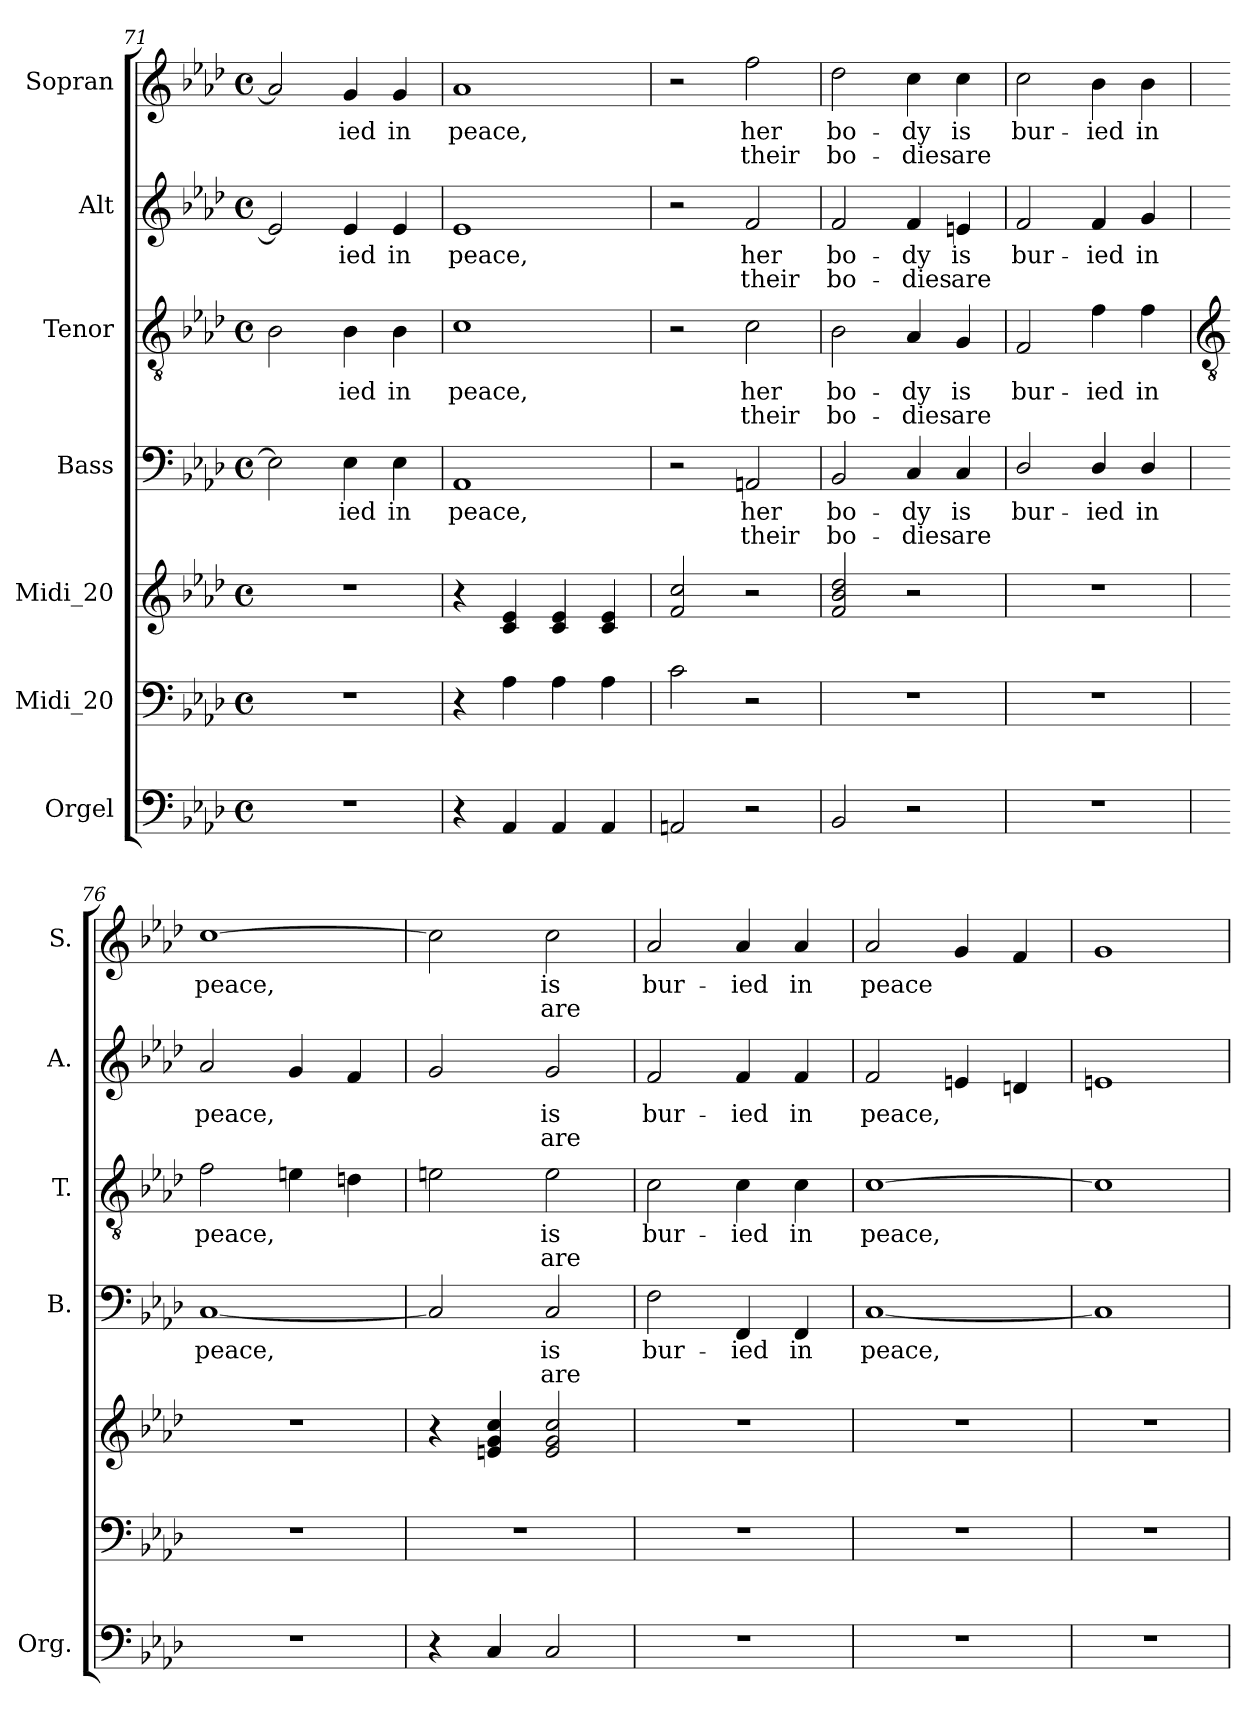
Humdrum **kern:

**kern	**kern	**kern	**kern	**text	**text	**kern	**text	**text	**kern	**text	**text	**kern	**text	**text
*part7	*part6	*part5	*part4	*part4	*part4	*part3	*part3	*part3	*part2	*part2	*part2	*part1	*part1	*part1
*staff7	*staff6	*staff5	*staff4	*staff4	*staff4	*staff3	*staff3	*staff3	*staff2	*staff2	*staff2	*staff1	*staff1	*staff1
*I"Orgel	*I"Midi_20	*I"Midi_20	*I"Bass	*	*	*I"Tenor	*	*	*I"Alt	*	*	*I"Sopran	*	*
*I'Org.	*	*	*I'B.	*	*	*I'T.	*	*	*I'A.	*	*	*I'S.	*	*
*clefF4	*clefF4	*clefG2	*clefF4	*	*	*clefGv2	*	*	*clefG2	*	*	*clefG2	*	*
*k[b-e-a-d-]	*k[b-e-a-d-]	*k[b-e-a-d-]	*k[b-e-a-d-]	*	*	*k[b-e-a-d-]	*	*	*k[b-e-a-d-]	*	*	*k[b-e-a-d-]	*	*
*A-:	*A-:	*A-:	*A-:	*	*	*A-:	*	*	*A-:	*	*	*A-:	*	*
*M4/4	*M4/4	*M4/4	*M4/4	*	*	*M4/4	*	*	*M4/4	*	*	*M4/4	*	*
*met(c)	*met(c)	*met(c)	*met(c)	*	*	*met(c)	*	*	*met(c)	*	*	*met(c)	*	*
=71	=71	=71	=71	=71	=71	=71	=71	=71	=71	=71	=71	=71	=71	=71
1r	1r	1r	2E-]	.	.	2B-	.	.	2e-]	.	.	2a-]	.	.
!	!	!	!	!LO:LY:b	!	!	!LO:LY:b	!	!	!LO:LY:b	!	!	!LO:LY:b	!
.	.	.	4E-	ied	.	4B-	ied	.	4e-	ied	.	4g	ied	.
!	!	!	!	!LO:LY:b	!	!	!LO:LY:b	!	!	!LO:LY:b	!	!	!LO:LY:b	!
.	.	.	4E-	in	.	4B-	in	.	4e-	in	.	4g	in	.
=72	=72	=72	=72	=72	=72	=72	=72	=72	=72	=72	=72	=72	=72	=72
!	!	!	!	!LO:LY:b	!	!	!LO:LY:b	!	!	!LO:LY:b	!	!	!LO:LY:b	!
4r	4r	4r	1AA-	peace,	.	1c	peace,	.	1e-	peace,	.	1a-	peace,	.
4AA-	4A-	4c 4e-	.	.	.	.	.	.	.	.	.	.	.	.
4AA-	4A-	4c 4e-	.	.	.	.	.	.	.	.	.	.	.	.
4AA-	4A-	4c 4e-	.	.	.	.	.	.	.	.	.	.	.	.
=73	=73	=73	=73	=73	=73	=73	=73	=73	=73	=73	=73	=73	=73	=73
2AAn	2c	2f 2cc	2r	.	.	2r	.	.	2r	.	.	2r	.	.
!	!	!	!	!LO:LY:b	!LO:LY:b	!	!LO:LY:b	!LO:LY:b	!	!LO:LY:b	!LO:LY:b	!	!LO:LY:b	!LO:LY:b
2r	2r	2r	2AAn	her	their	2c	her	their	2f	her	their	2ff	her	their
=74	=74	=74	=74	=74	=74	=74	=74	=74	=74	=74	=74	=74	=74	=74
!	!	!	!	!LO:LY:b	!LO:LY:b	!	!LO:LY:b	!LO:LY:b	!	!LO:LY:b	!LO:LY:b	!	!LO:LY:b	!LO:LY:b
2BB-	1r	2f 2b- 2dd-	2BB-	bo-	-bo-	2B-	bo-	-bo-	2f	bo-	-bo-	2dd-	bo-	-bo-
!	!	!	!	!LO:LY:b	!LO:LY:b	!	!LO:LY:b	!LO:LY:b	!	!LO:LY:b	!LO:LY:b	!	!LO:LY:b	!LO:LY:b
2r	.	2r	4C	-dy	dies	4A-	-dy	dies	4f	-dy	dies	4cc	-dy	dies
!	!	!	!	!LO:LY:b	!LO:LY:b	!	!LO:LY:b	!LO:LY:b	!	!LO:LY:b	!LO:LY:b	!	!LO:LY:b	!LO:LY:b
.	.	.	4C	is	are	4G	is	are	4en	is	are	4cc	is	are
=75	=75	=75	=75	=75	=75	=75	=75	=75	=75	=75	=75	=75	=75	=75
!	!	!	!	!LO:LY:b	!	!	!LO:LY:b	!	!	!LO:LY:b	!	!	!LO:LY:b	!
1r	1r	1r	2D-/	bur-	.	2F	bur-	.	2f	bur-	.	2cc	bur-	.
!	!	!	!	!LO:LY:b	!	!	!LO:LY:b	!	!	!LO:LY:b	!	!	!LO:LY:b	!
.	.	.	4D-/	-ied	.	4f	-ied	.	4f	-ied	.	4b-	-ied	.
!	!	!	!	!LO:LY:b	!	!	!LO:LY:b	!	!	!LO:LY:b	!	!	!LO:LY:b	!
.	.	.	4D-/	in	.	4f	in	.	4g	in	.	4b-	in	.
!!LO:LB:g=z
=76	=76	=76	=76	=76	=76	=76	=76	=76	=76	=76	=76	=76	=76	=76
*	*	*	*	*	*	*clefGv2	*	*	*	*	*	*	*	*
!	!	!	!	!LO:LY:b	!	!	!LO:LY:b	!	!	!LO:LY:b	!	!	!LO:LY:b	!
1r	1r	1r	[1C	peace,	.	2f	peace,	.	2a-	peace,	.	[1cc	peace,	.
.	.	.	.	.	.	4en	.	.	4g	.	.	.	.	.
.	.	.	.	.	.	4dn	.	.	4f	.	.	.	.	.
=77	=77	=77	=77	=77	=77	=77	=77	=77	=77	=77	=77	=77	=77	=77
4r	1r	4r	2C]	.	.	2en	.	.	2g	.	.	2cc]	.	.
4C	.	4en 4g 4cc	.	.	.	.	.	.	.	.	.	.	.	.
!	!	!	!	!LO:LY:b	!LO:LY:b	!	!LO:LY:b	!LO:LY:b	!	!LO:LY:b	!LO:LY:b	!	!LO:LY:b	!LO:LY:b
2C	.	2e 2g 2cc	2C	is	are	2e	is	are	2g	is	are	2cc	is	are
=78	=78	=78	=78	=78	=78	=78	=78	=78	=78	=78	=78	=78	=78	=78
!	!	!	!	!LO:LY:b	!	!	!LO:LY:b	!	!	!LO:LY:b	!	!	!LO:LY:b	!
1r	1r	1r	2F	bur-	.	2c	bur-	.	2f	bur-	.	2a-	bur-	.
!	!	!	!	!LO:LY:b	!	!	!LO:LY:b	!	!	!LO:LY:b	!	!	!LO:LY:b	!
.	.	.	4FF	-ied	.	4c	-ied	.	4f	-ied	.	4a-	-ied	.
!	!	!	!	!LO:LY:b	!	!	!LO:LY:b	!	!	!LO:LY:b	!	!	!LO:LY:b	!
.	.	.	4FF	in	.	4c	in	.	4f	in	.	4a-	in	.
=79	=79	=79	=79	=79	=79	=79	=79	=79	=79	=79	=79	=79	=79	=79
!	!	!	!	!LO:LY:b	!	!	!LO:LY:b	!	!	!LO:LY:b	!	!	!LO:LY:b	!
1r	1r	1r	[1C	peace,	.	[1c	peace,	.	2f	peace,	.	2a-	peace	.
.	.	.	.	.	.	.	.	.	4en	.	.	4g	.	.
.	.	.	.	.	.	.	.	.	4dn	.	.	4f	.	.
=80	=80	=80	=80	=80	=80	=80	=80	=80	=80	=80	=80	=80	=80	=80
1r	1r	1r	1C]	.	.	1c]	.	.	1en	.	.	1g	.	.
=	=	=	=	=	=	=	=	=	=	=	=	=	=	=
*-	*-	*-	*-	*-	*-	*-	*-	*-	*-	*-	*-	*-	*-	*-
